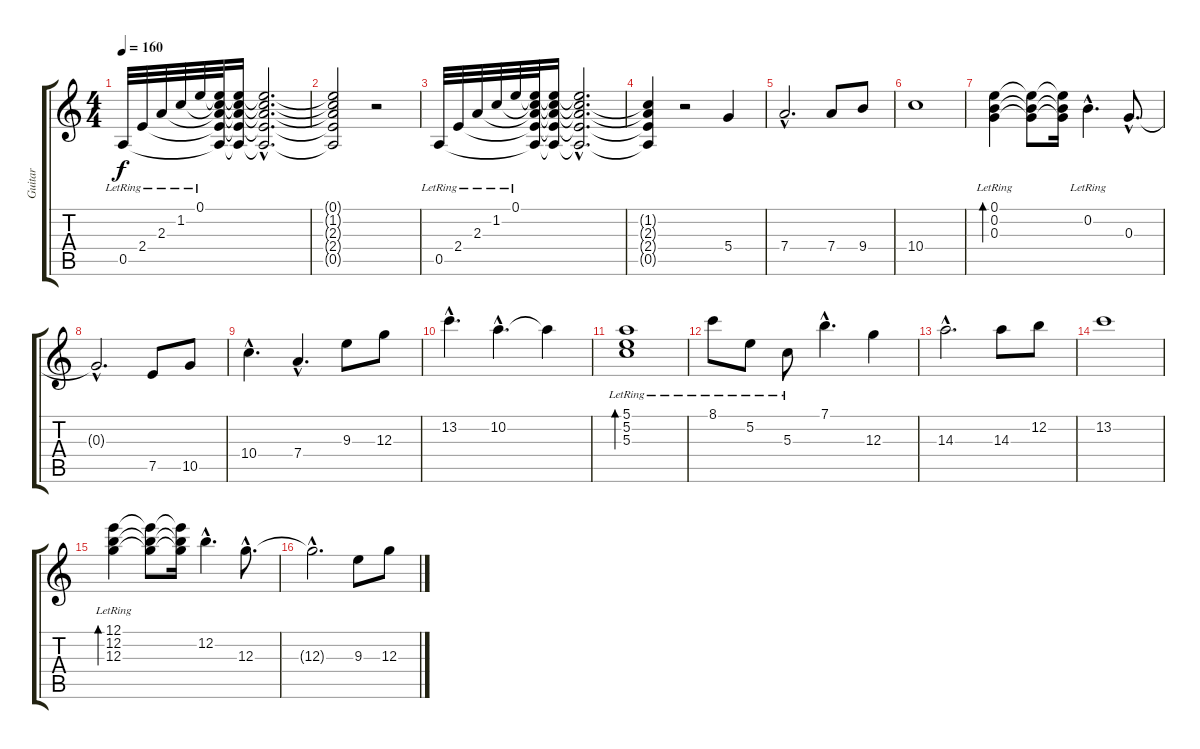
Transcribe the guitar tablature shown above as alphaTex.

\track ("Guitar" "Guitar") {instrument electricguitarclean}
\staff {score tabs}
\tuning (E4 B3 G3 D3 A2 E2) {hide}
\ts (4 4)
\tempo 160
\clef g2
\ks c
0.5{lr}.32{dy f instrument electricguitarclean} 2.4{lr}.32 2.3{lr}.32 1.2{lr}.32 0.1{lr}.32 (0.1{t} 1.2{t} 2.3{t} 2.4{t} 0.5{t}).32 (0.1{t} 1.2{t} 2.3{t} 2.4{t} 0.5{t}).16 (0.1{hac t} 1.2{hac t} 2.3{hac t} 2.4{hac t} 0.5{hac t}).2{d} |
(0.1{t} 1.2{t} 2.3{t} 2.4{t} 0.5{t}).2 r.2 |
0.5{lr}.32 2.4{lr}.32 2.3{lr}.32 1.2{lr}.32 0.1{lr}.32 (0.1{t} 1.2{t} 2.3{t} 2.4{t} 0.5{t}).32 (0.1{t} 1.2{t} 2.3{t} 2.4{t} 0.5{t}).16 (0.1{hac t} 1.2{hac t} 2.3{hac t} 2.4{hac t} 0.5{hac t}).2{d} |
(1.2{t} 2.3{t} 2.4{t} 0.5{t}).4 r.2 5.4.4 |
7.4{hac}.2{d} 7.4.8 9.4.8 |
10.4.1 |
(0.1{lr} 0.2{lr} 0.3{lr}).4{bd 480} (0.1{t} 0.2{t} 0.3{t}).8 (0.1{t} 0.2{t} 0.3{t}).16 0.2{hac lr}.4{d} 0.3{hac}.8{d} |
0.3{hac t}.2{d} 7.5.8 10.5.8 |
10.4{hac}.4{d} 7.4{hac}.4{d} 9.3.8 12.3.8 |
13.2{hac}.4{d} 10.2{hac}.4{d} 10.2{t}.4 |
(5.1{lr} 5.2{lr} 5.3{lr}).1{bd 480} |
8.1{lr}.8 5.2{lr}.8 5.3{lr}.8 7.1{hac}.4{d} 12.3.4 |
14.3{hac}.2{d} 14.3.8 12.2.8 |
13.2.1 |
(12.1{lr} 12.2{lr} 12.3{lr}).4{bd 480} (12.1{t} 12.2{t} 12.3{t}).8 (12.1{t} 12.2{t} 12.3{t}).16 12.2{hac}.4{d} 12.3{hac}.8{d} |
12.3{hac t}.2{d} 9.3.8 12.3.8
